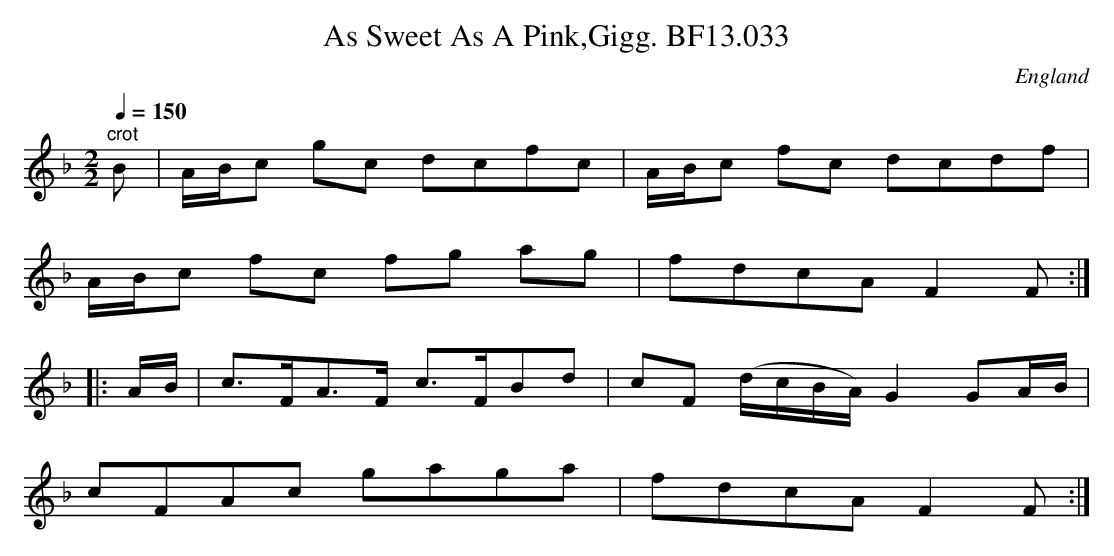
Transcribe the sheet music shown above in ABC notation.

X:1
T:As Sweet As A Pink,Gigg. BF13.033
L:1/8
M:2/2
O:England
Q:1/4=150
K:F major
"^crot"B|A/B/c gc dcfc|A/B/c fc dcdf|!
A/B/c fc fg ag|fdcAF2F:|!
|:A/B/|c>FA>F c>FBd|cF (d/c/B/A/) G2 GA/B/|!
cFAc gaga|fdcAF2F:|
